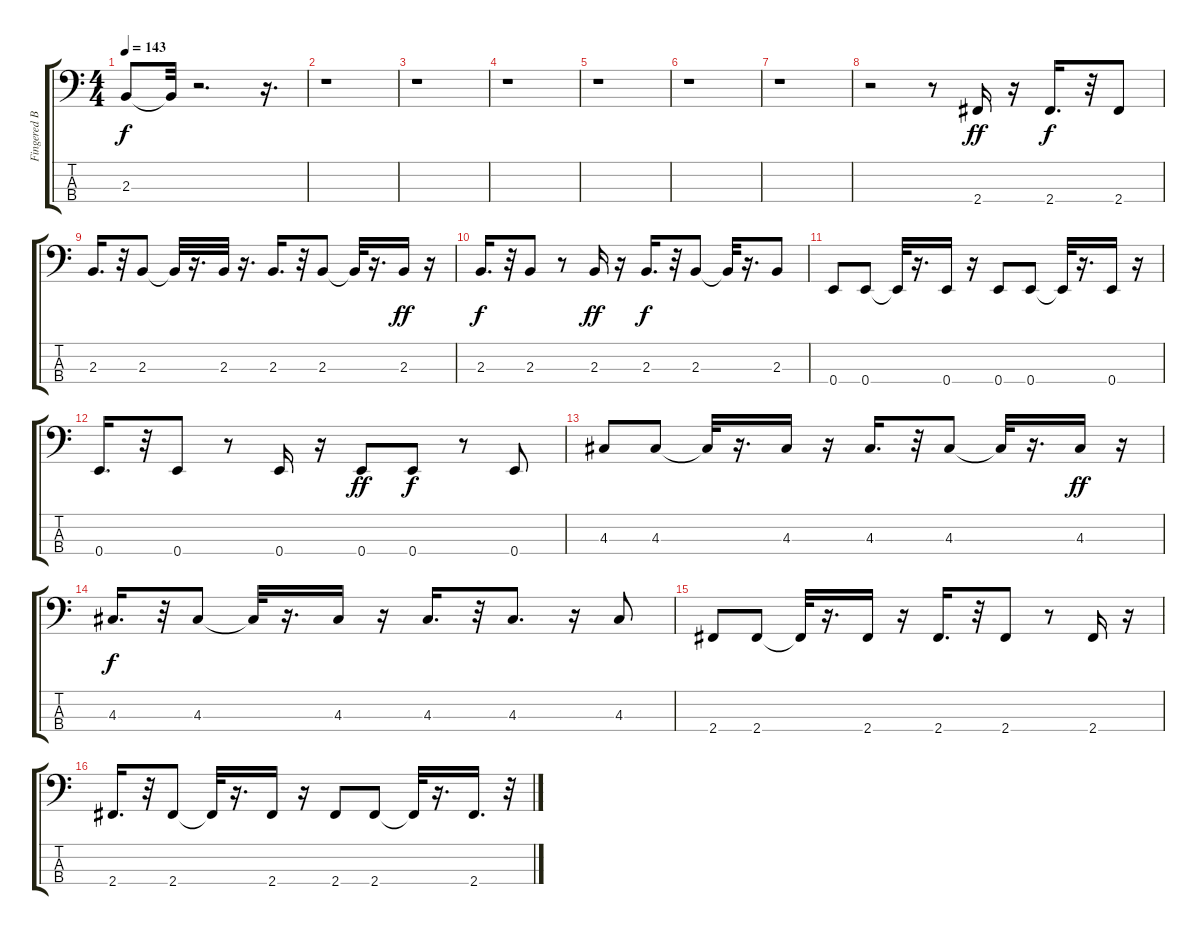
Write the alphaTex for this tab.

\track ("Fingered Bass       " "Fingered B") {instrument electricbassfinger}
\staff {score tabs}
\tuning (G2 D2 A1 E1) {hide}
\ts (4 4)
\tempo 143
\clef f4
\ks c
2.3.8{dy f} 2.3{t}.32 r.2{d} r.16{d} |
r.1 |
r.1 |
r.1 |
r.1 |
r.1 |
r.1 |
r.2 r.8 2.4.16{dy ff} r.16 2.4.16{d dy f} r.32 2.4.8 |
2.3.16{d} r.32 2.3.8 2.3{t}.32 r.16{d} 2.3.32 r.16{d} 2.3.16{d} r.32 2.3.8 2.3{t}.32 r.16{d} 2.3.16{dy ff} r.16 |
2.3.16{d dy f} r.32 2.3.8 r.8 2.3.16{dy ff} r.16 2.3.16{d dy f} r.32 2.3.8 2.3{t}.32 r.16{d} 2.3.8 |
0.4.8 0.4.8 0.4{t}.32 r.16{d} 0.4.16 r.16 0.4.8 0.4.8 0.4{t}.32 r.16{d} 0.4.16 r.16 |
0.4.16{d} r.32 0.4.8 r.8 0.4.16 r.16 0.4.8{dy ff} 0.4.8{dy f} r.8 0.4.8 |
4.3.8 4.3.8 4.3{t}.32 r.16{d} 4.3.16 r.16 4.3.16{d} r.32 4.3.8 4.3{t}.32 r.16{d} 4.3.16{dy ff} r.16 |
4.3.16{d dy f} r.32 4.3.8 4.3{t}.32 r.16{d} 4.3.16 r.16 4.3.16{d} r.32 4.3.8{d} r.16 4.3.8 |
2.4.8 2.4.8 2.4{t}.32 r.16{d} 2.4.16 r.16 2.4.16{d} r.32 2.4.8 r.8 2.4.16 r.16 |
2.4.16{d} r.32 2.4.8 2.4{t}.32 r.16{d} 2.4.16 r.16 2.4.8 2.4.8 2.4{t}.32 r.16{d} 2.4.16{d} r.32
